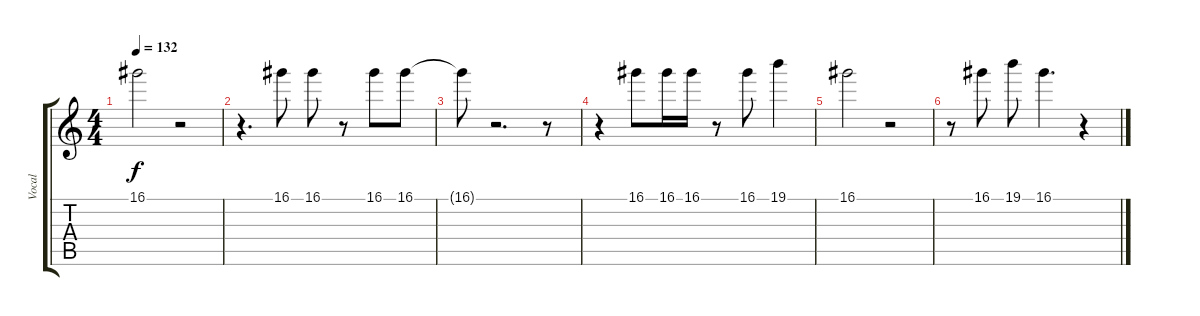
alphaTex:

\track ("Vocal" "Vocal") {instrument acousticguitarnylon}
\staff {score tabs}
\tuning (E4 B3 G3 D3 A2 E2) {hide}
\ts (4 4)
\tempo 132
\clef g2
\ks c
16.1{t}.2{dy f} r.2 |
r.4{d} 16.1.8 16.1.8 r.8 16.1.8 16.1.8 |
16.1{t}.8 r.2{d} r.8 |
r.4 16.1.8 16.1.16 16.1.16 r.8 16.1.8 19.1.4 |
16.1.2 r.2 |
r.8 16.1.8 19.1.8 16.1.4{d} r.4
